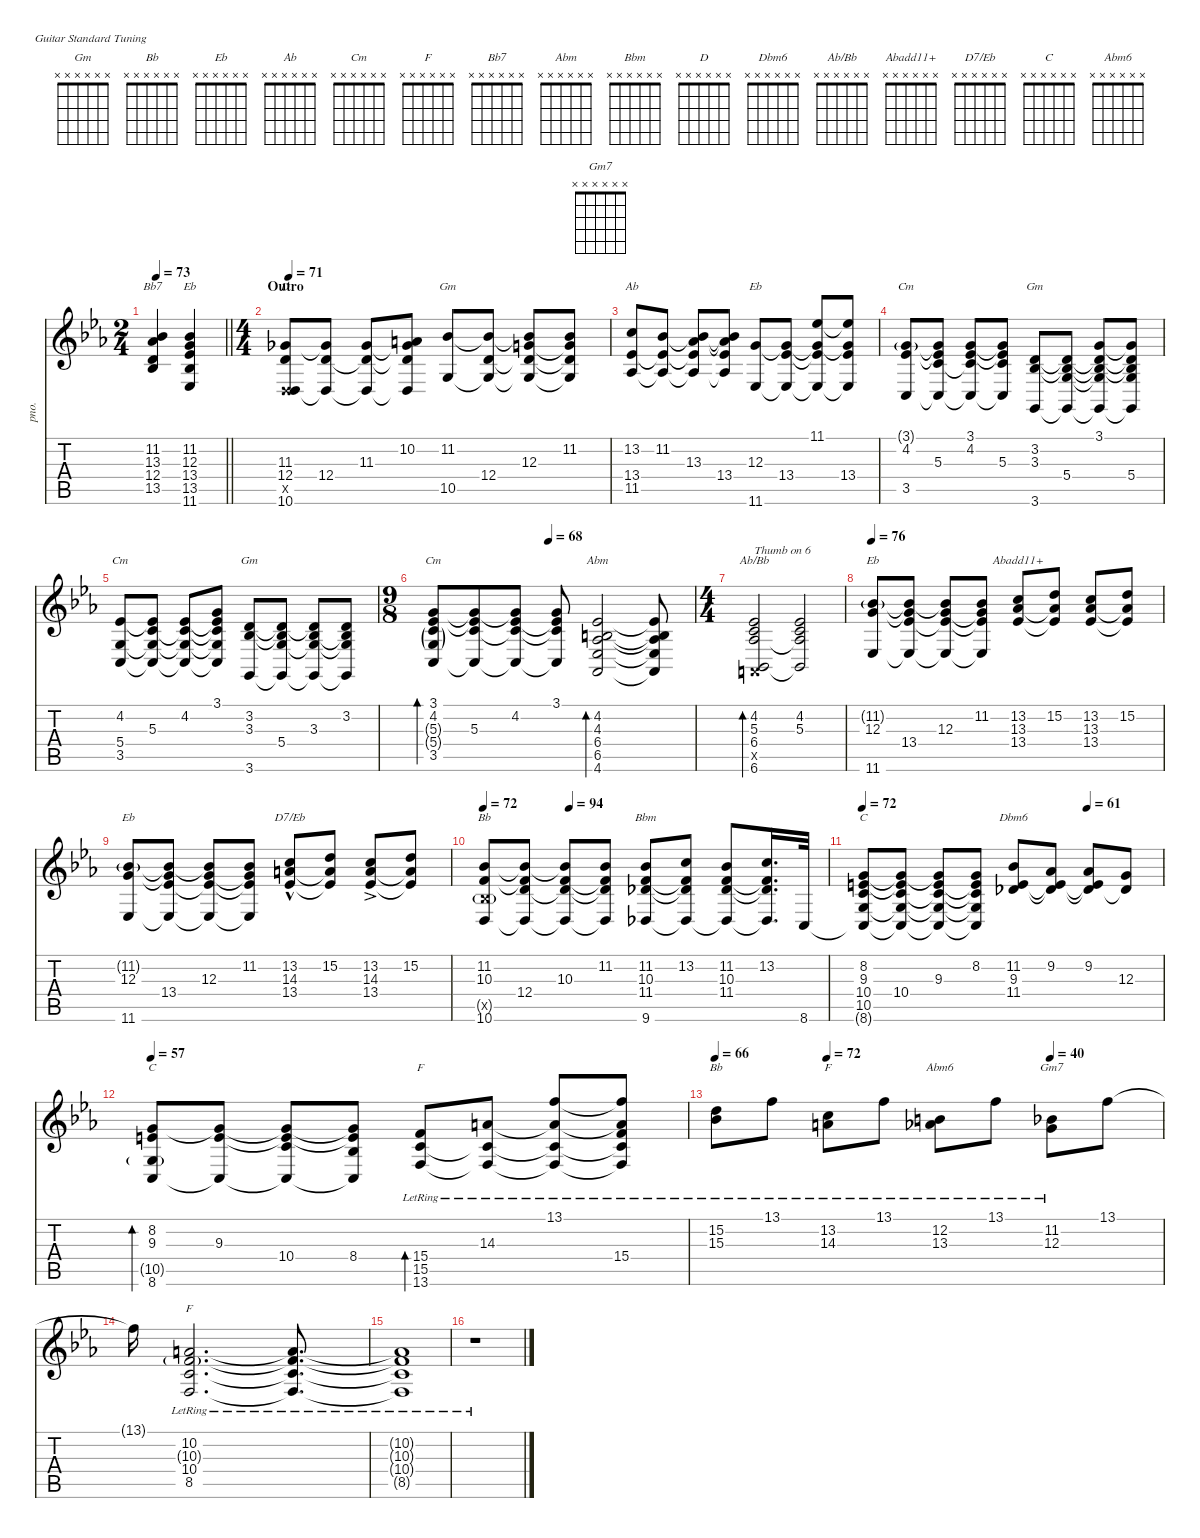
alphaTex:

\defaultSystemsLayout 4
\hideDynamics
\bracketExtendMode nobrackets
\otherSystemsTrackNameOrientation horizontal
\track ("Gtr piano adap (optional)" "pno.") {instrument acousticgrandpiano}
\staff {score tabs}
\tuning (E4 B3 G3 D3 A2 E2)
\chord ("Gm" x x x x x x)
\chord ("Bb" x x x x x x)
\chord ("Eb" x x x x x x)
\chord ("Ab" x x x x x x)
\chord ("Cm" x x x x x x)
\chord ("F" x x x x x x)
\chord ("Bb7" x x x x x x)
\chord ("Abm" x x x x x x)
\chord ("Bbm" x x x x x x)
\chord ("D" x x x x x x)
\chord ("Dbm6" x x x x x x)
\chord ("Ab/Bb" x x x x x x)
\chord ("Abadd11+" x x x x x x)
\chord ("D7/Eb" x x x x x x)
\chord ("C" x x x x x x)
\chord ("Abm6" x x x x x x)
\chord ("Gm7" x x x x x x)
\ts (2 4)
\beaming (8 2 2 2 2)
\tempo 73
\clef g2
\barLineRight lightlight
\ks eb
(11.2{acc b} 13.3{acc b} 12.4{acc forcenatural} 13.5{acc b}).4{ch "Bb7" dy mf beam Up} (11.2{acc b} 12.3{acc forcenatural} 13.4{acc b} 13.5{acc b} 11.6{acc b}).4{ch "Eb" beam Up} |
\ts (4 4)
\beaming (8 2 2 2 2)
\section ("" "Outro")
\tempo 71
(11.3{acc b} 12.4{acc forcenatural} 5.5{x acc forcenatural} 10.6{acc forcenatural}).8{ch "D" dy f beam Up} (11.3{t acc b} 12.4{acc forcenatural} 10.6{t acc forcenatural}).8{beam Up} (11.3{acc b} 12.4{t acc forcenatural} 10.6{t acc forcenatural}).8{beam Up} (10.2{acc forcenatural} 11.3{t acc b} 12.4{t acc forcenatural} 10.6{t acc forcenatural}).8{beam Up} (11.2{acc b} 10.5{acc forcenatural}).8{ch "Gm" beam Up} (12.4{acc forcenatural} 11.2{t acc b} 10.5{t acc forcenatural}).8{beam Up} (11.2{t acc b} 12.3{acc forcenatural} 12.4{t acc forcenatural} 10.5{t acc forcenatural}).8{beam Up} (11.2{acc b} 12.3{t acc forcenatural} 12.4{t acc forcenatural} 10.5{t acc forcenatural}).8{beam Up} |
(13.2{acc forcenatural} 13.4{acc b} 11.5{acc b}).8{ch "Ab" beam Up} (11.2{acc b} 13.4{t acc b} 11.5{t acc b}).8{beam Up} (13.3{acc b} 13.4{t acc b} 11.2{t acc b} 11.5{t acc b}).8{beam Up} (11.2{t acc b} 13.3{t acc b} 13.4{acc b} 11.5{t acc b}).8{beam Up} (12.3{acc forcenatural} 11.6{acc b}).8{ch "Eb" beam Up} (13.4{acc b} 12.3{t acc forcenatural} 11.6{t acc b}).8{beam Up} (11.1{acc b} 13.4{t acc b} 12.3{t acc forcenatural} 11.6{t acc b}).8{beam Up} (11.1{t acc b} 12.3{t acc forcenatural} 13.4{acc b} 11.6{t acc b}).8{beam Up} |
(3.1{g acc forcenatural} 4.2{acc b} 3.5{acc forcenatural}).8{ch "Cm" beam Up} (3.1{t acc forcenatural} 4.2{t acc b} 5.3{acc forcenatural} 3.5{t acc forcenatural}).8{beam Up} (3.1{acc forcenatural} 4.2{acc b} 5.3{t acc forcenatural} 3.5{t acc forcenatural}).8{beam Up} (3.1{t acc forcenatural} 4.2{t acc b} 5.3{acc forcenatural} 3.5{t acc forcenatural}).8{beam Up} (3.2{acc forcenatural} 3.3{acc b} 3.6{acc forcenatural}).8{ch "Gm" beam Up} (5.4{acc forcenatural} 3.2{t acc forcenatural} 3.3{t acc b} 3.6{t acc forcenatural}).8{beam Up} (3.1{acc forcenatural} 5.4{t acc forcenatural} 3.2{t acc forcenatural} 3.3{t acc b} 3.6{t acc forcenatural}).8{beam Up} (3.1{t acc forcenatural} 3.2{t acc forcenatural} 3.3{t acc b} 5.4{acc forcenatural} 3.6{t acc forcenatural}).8{beam Up} |
(4.2{acc b} 5.4{acc forcenatural} 3.5{acc forcenatural}).8{ch "Cm" beam Up} (4.2{t acc b} 5.3{acc forcenatural} 5.4{t acc forcenatural} 3.5{t acc forcenatural}).8{beam Up} (4.2{acc b} 5.3{t acc forcenatural} 5.4{t acc forcenatural} 3.5{t acc forcenatural}).8{beam Up} (3.1{acc forcenatural} 4.2{t acc b} 5.3{t acc forcenatural} 5.4{t acc forcenatural} 3.5{t acc forcenatural}).8{beam Up} (3.2{acc forcenatural} 3.3{acc b} 3.6{acc forcenatural}).8{ch "Gm" beam Up} (3.3{t acc b} 5.4{acc forcenatural} 3.2{t acc forcenatural} 3.6{t acc forcenatural}).8{beam Up} (3.2{t acc forcenatural} 3.3{acc b} 5.4{t acc forcenatural} 3.6{t acc forcenatural}).8{beam Up} (3.2{acc forcenatural} 3.3{t acc b} 5.4{t acc forcenatural} 3.6{t acc forcenatural}).8{beam Up} |
\ts (9 8)
\beaming (8 3 3 3)
\tempo (68 0.444444)
(3.1{acc forcenatural} 4.2{acc b} 5.3{g acc forcenatural} 5.4{g acc forcenatural} 3.5{acc forcenatural}).8{bd 120 ch "Cm" beam Up} (4.2{t acc b} 5.3{acc forcenatural} 3.1{t acc forcenatural} 3.5{t acc forcenatural}).8{beam Up} (3.1{t acc forcenatural} 4.2{acc b} 5.3{t acc forcenatural} 3.5{t acc forcenatural}).8{beam Up} (3.1{acc forcenatural} 4.2{t acc b} 5.3{t acc forcenatural} 3.5{t acc forcenatural}).8{beam Up} (4.2{acc b} 4.3{acc forcenatural} 6.4{acc b} 6.5{acc b} 4.6{acc b}).2{bd 240 ch "Abm" beam Up} (4.2{t acc b} 4.3{t acc forcenatural} 6.4{t acc b} 6.5{t acc b} 4.6{t acc b}).8{beam Up} |
\ts (4 4)
\beaming (8 2 2 2 2)
(4.2{acc b} 5.3{acc forcenatural} 6.4{acc b} 0.5{x acc forcenatural} 6.6{acc b}).2{bd 240 ch "Ab/Bb" txt "Thumb on 6" beam Up} (4.2{acc b} 5.3{acc forcenatural} 6.4{t acc b} 6.6{t acc b}).2{dy mp beam Up} |
\tempo 76
(11.2{g acc b} 12.3{acc forcenatural} 11.6{acc b}).8{ch "Eb" dy f beam Up} (12.3{t acc forcenatural} 13.4{acc b} 11.2{t acc b} 11.6{t acc b}).8{beam Up} (11.2{t acc b} 12.3{acc forcenatural} 13.4{t acc b} 11.6{t acc b}).8{beam Up} (11.2{acc b} 12.3{t acc forcenatural} 13.4{t acc b} 11.6{t acc b}).8{beam Up} (13.2{acc forcenatural} 13.3{acc b} 13.4{acc b}).8{ch "Abadd11+" beam Up} (15.2{acc forcenatural} 13.3{t acc b} 13.4{t acc b}).8{beam Up} (13.2{acc forcenatural} 13.3{acc b} 13.4{acc b}).8{beam Up} (15.2{acc forcenatural} 13.3{t acc b} 13.4{t acc b}).8{beam Up} |
(11.2{g acc b} 12.3{acc forcenatural} 11.6{acc b}).8{ch "Eb" dy mf beam Up} (12.3{t acc forcenatural} 13.4{acc b} 11.2{t acc b} 11.6{t acc b}).8{dy f beam Up} (11.2{t acc b} 12.3{acc forcenatural} 13.4{t acc b} 11.6{t acc b}).8{beam Up} (11.2{acc b} 12.3{t acc forcenatural} 13.4{t acc b} 11.6{t acc b}).8{beam Up} (13.2{hac acc forcenatural} 14.3{hac acc forcenatural} 13.4{hac acc b}).8{ch "D7/Eb" beam Up} (15.2{acc forcenatural} 14.3{t acc forcenatural} 13.4{t acc b}).8{beam Up} (13.2{ac acc forcenatural} 14.3{ac acc forcenatural} 13.4{ac acc b}).8{beam Up} (15.2{acc forcenatural} 14.3{t acc forcenatural} 13.4{t acc b}).8{beam Up} |
\tempo 72
\tempo (94 0.25)
(11.2{acc b} 10.3{acc forcenatural} 13.5{g x acc b} 10.6{acc forcenatural}).8{ch "Bb" beam Up} (10.3{t acc forcenatural} 12.4{acc forcenatural} 11.2{t acc b} 10.6{t acc forcenatural}).8{beam Up} (11.2{t acc b} 10.3{acc forcenatural} 12.4{t acc forcenatural} 10.6{t acc forcenatural}).8{beam Up} (11.2{acc b} 10.3{t acc forcenatural} 12.4{t acc forcenatural} 10.6{t acc forcenatural}).8{beam Up} (11.2{acc b} 10.3{acc forcenatural} 11.4{acc b} 9.6{acc b}).8{ch "Bbm" beam Up} (13.2{acc forcenatural} 10.3{t acc forcenatural} 11.4{t acc b} 9.6{t acc b}).8{beam Up} (11.2{acc b} 10.3{acc forcenatural} 11.4{acc b} 9.6{t acc b}).8{beam Up} (13.2{acc forcenatural} 10.3{t acc forcenatural} 11.4{t acc b} 9.6{t acc b}).16{d beam Up} 8.6{acc forcenatural}.32{beam Up} |
\tempo 72
\tempo (61 0.75)
(8.2{acc forcenatural} 9.3{acc forcenatural} 10.4{acc forcenatural} 10.5{acc forcenatural} 8.6{t acc forcenatural}).8{ch "C" beam Up} (9.3{t acc forcenatural} 10.4{acc forcenatural} 8.2{t acc forcenatural} 10.5{t acc forcenatural} 8.6{t acc forcenatural}).8{beam Up} (8.2{t acc forcenatural} 9.3{acc forcenatural} 10.4{t acc forcenatural} 10.5{t acc forcenatural} 8.6{t acc forcenatural}).8{beam Up} (8.2{acc forcenatural} 9.3{t acc forcenatural} 10.4{t acc forcenatural} 10.5{t acc forcenatural} 8.6{t acc forcenatural}).8{beam Up} (11.2{acc b} 9.3{acc forcenatural} 11.4{acc b}).8{ch "Dbm6" beam Up} (9.2{acc b} 9.3{t acc forcenatural} 11.4{t acc b}).8{beam Up} (9.2{acc b} 9.3{t acc forcenatural} 11.4{t acc b}).8{beam Up} (12.3{acc forcenatural} 11.4{t acc b}).8{beam Up} |
\tempo 57
(8.2{acc forcenatural} 9.3{acc forcenatural} 10.5{g acc forcenatural} 8.6{acc forcenatural}).8{bd 120 ch "C" beam Up} (9.3{acc forcenatural} 8.2{t acc forcenatural} 8.6{t acc forcenatural}).8{beam Up} (10.4{acc forcenatural} 8.2{t acc forcenatural} 9.3{t acc forcenatural} 8.6{t acc forcenatural}).8{beam Up} (8.2{t acc forcenatural} 9.3{t acc forcenatural} 8.4{acc b} 8.6{t acc forcenatural}).8{beam Up} (15.4{lr acc forcenatural} 15.5{lr acc forcenatural} 13.6{lr acc forcenatural}).8{bd 120 ch "F" beam Up} (14.3{lr acc forcenatural} 15.5{lr t acc forcenatural} 13.6{lr t acc forcenatural}).8{beam Up} (13.1{lr acc forcenatural} 14.3{lr t acc forcenatural} 15.5{t acc forcenatural} 13.6{t acc forcenatural}).8{beam Up} (13.1{lr t acc forcenatural} 14.3{lr t acc forcenatural} 15.4{lr acc forcenatural} 15.5{t acc forcenatural} 13.6{t acc forcenatural}).8{beam Up} |
\tempo 66
\tempo (72 0.25)
\tempo (40 0.75)
(15.2{lr acc forcenatural} 15.3{lr acc b}).8{ch "Bb" beam Down} 13.1{lr acc forcenatural}.8{beam Down} (13.2{lr acc forcenatural} 14.3{lr acc forcenatural}).8{ch "F" beam Down} 13.1{lr acc forcenatural}.8{beam Down} (12.2{lr acc forcenatural} 13.3{lr acc b}).8{ch "Abm6" beam Down} 13.1{lr acc forcenatural}.8{beam Down} (11.2{lr acc b} 12.3{lr acc forcenatural}).8{ch "Gm7" beam Down} 13.1{acc forcenatural}.8{beam Down} |
13.1{t acc forcenatural}.16{beam Down} (10.2{lr acc forcenatural} 10.3{g lr acc forcenatural} 10.4{acc forcenatural} 8.5{lr acc forcenatural}).2{d ch "F" dy mp beam Up} (10.2{lr t acc forcenatural} 10.3{lr t acc forcenatural} 10.4{t acc forcenatural} 8.5{lr t acc forcenatural}).8{d dy f beam Up} |
(10.2{lr t acc forcenatural} 10.3{lr t acc forcenatural} 10.4{t acc forcenatural} 8.5{lr t acc forcenatural}).1{beam Up} |
r.1{beam Down}
